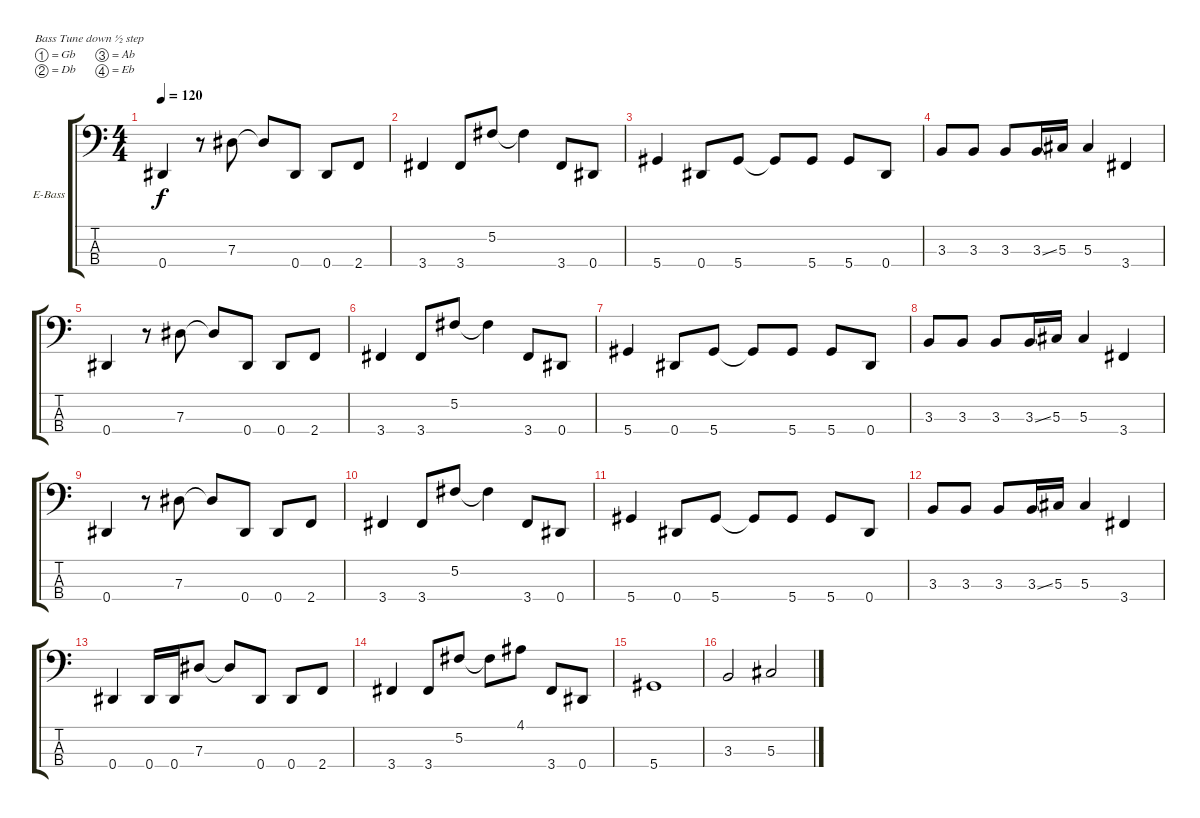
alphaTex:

\bracketExtendMode groupsimilarinstruments
\firstSystemTrackNameOrientation horizontal
\otherSystemsTrackNameOrientation horizontal
\track ("Bass" "E-Bass") {instrument electricbassfinger}
\staff {score tabs}
\tuning (Gb2 Db2 Ab1 Eb1)
\ts (4 4)
\tempo 120
\clef f4
\ks c
0.4.4{dy f} r.8 7.3.8 7.3{t}.8 0.4.8 0.4.8 2.4.8 |
3.4.4 3.4.8 5.2.8 5.2{t}.4 3.4.8 0.4.8 |
5.4.4 0.4.8 5.4.8 5.4{t}.8 5.4.8 5.4.8 0.4.8 |
3.3.8 3.3.8 3.3.8 3.3{ss}.16 5.3.16 5.3.4 3.4.4 |
0.4.4 r.8 7.3.8 7.3{t}.8 0.4.8 0.4.8 2.4.8 |
3.4.4 3.4.8 5.2.8 5.2{t}.4 3.4.8 0.4.8 |
5.4.4 0.4.8 5.4.8 5.4{t}.8 5.4.8 5.4.8 0.4.8 |
3.3.8 3.3.8 3.3.8 3.3{ss}.16 5.3.16 5.3.4 3.4.4 |
0.4.4 r.8 7.3.8 7.3{t}.8 0.4.8 0.4.8 2.4.8 |
3.4.4 3.4.8 5.2.8 5.2{t}.4 3.4.8 0.4.8 |
5.4.4 0.4.8 5.4.8 5.4{t}.8 5.4.8 5.4.8 0.4.8 |
3.3.8 3.3.8 3.3.8 3.3{ss}.16 5.3.16 5.3.4 3.4.4 |
0.4.4 0.4.16 0.4.16 7.3.8 7.3{t}.8 0.4.8 0.4.8 2.4.8 |
3.4.4 3.4.8 5.2.8 5.2{t}.8 4.1.8 3.4.8 0.4.8 |
5.4.1 |
3.3.2 5.3.2
